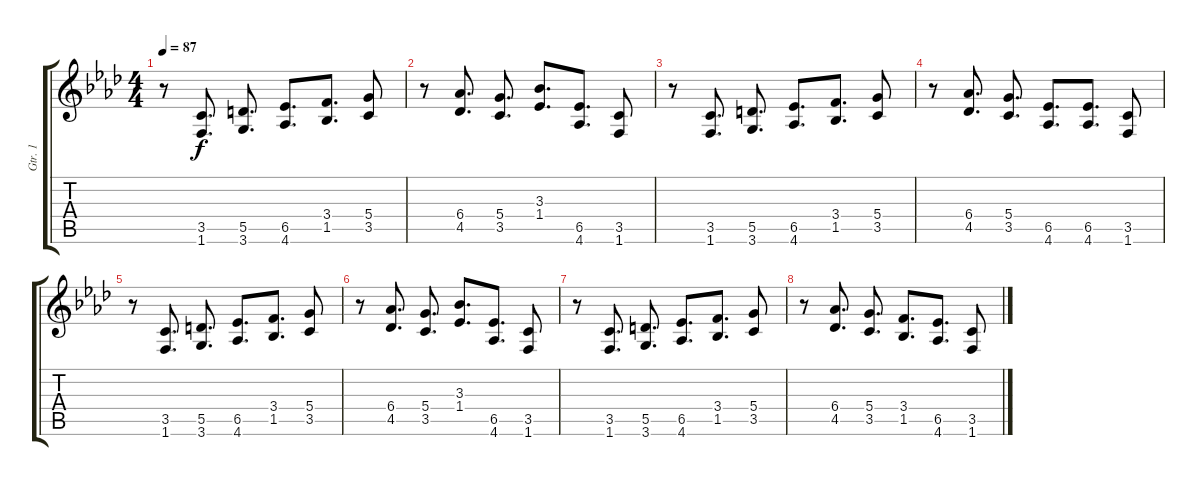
\track ("Gtr. 1" "Gtr. 1") {instrument electricguitarjazz}
\staff {score tabs}
\tuning (E4 B3 G3 D3 A2 E2) {hide}
\ts (4 4)
\tempo 87
\clef g2
\ks fminor
r.8{dy f} (3.5 1.6).8{d} (5.5 3.6).8{d} (6.5 4.6).8{d} (3.4 1.5).8{d} (5.4 3.5).8 |
r.8 (6.4 4.5).8{d} (5.4 3.5).8{d} (3.3 1.4).8{d} (6.5 4.6).8{d} (3.5 1.6).8 |
r.8 (3.5 1.6).8{d} (5.5 3.6).8{d} (6.5 4.6).8{d} (3.4 1.5).8{d} (5.4 3.5).8 |
r.8 (6.4 4.5).8{d} (5.4 3.5).8{d} (6.5 4.6).8{d} (6.5 4.6).8{d} (3.5 1.6).8 |
r.8 (3.5 1.6).8{d} (5.5 3.6).8{d} (6.5 4.6).8{d} (3.4 1.5).8{d} (5.4 3.5).8 |
r.8 (6.4 4.5).8{d} (5.4 3.5).8{d} (3.3 1.4).8{d} (6.5 4.6).8{d} (3.5 1.6).8 |
r.8 (3.5 1.6).8{d} (5.5 3.6).8{d} (6.5 4.6).8{d} (3.4 1.5).8{d} (5.4 3.5).8 |
r.8 (6.4 4.5).8{d} (5.4 3.5).8{d} (3.4 1.5).8{d} (6.5 4.6).8{d} (3.5 1.6).8
